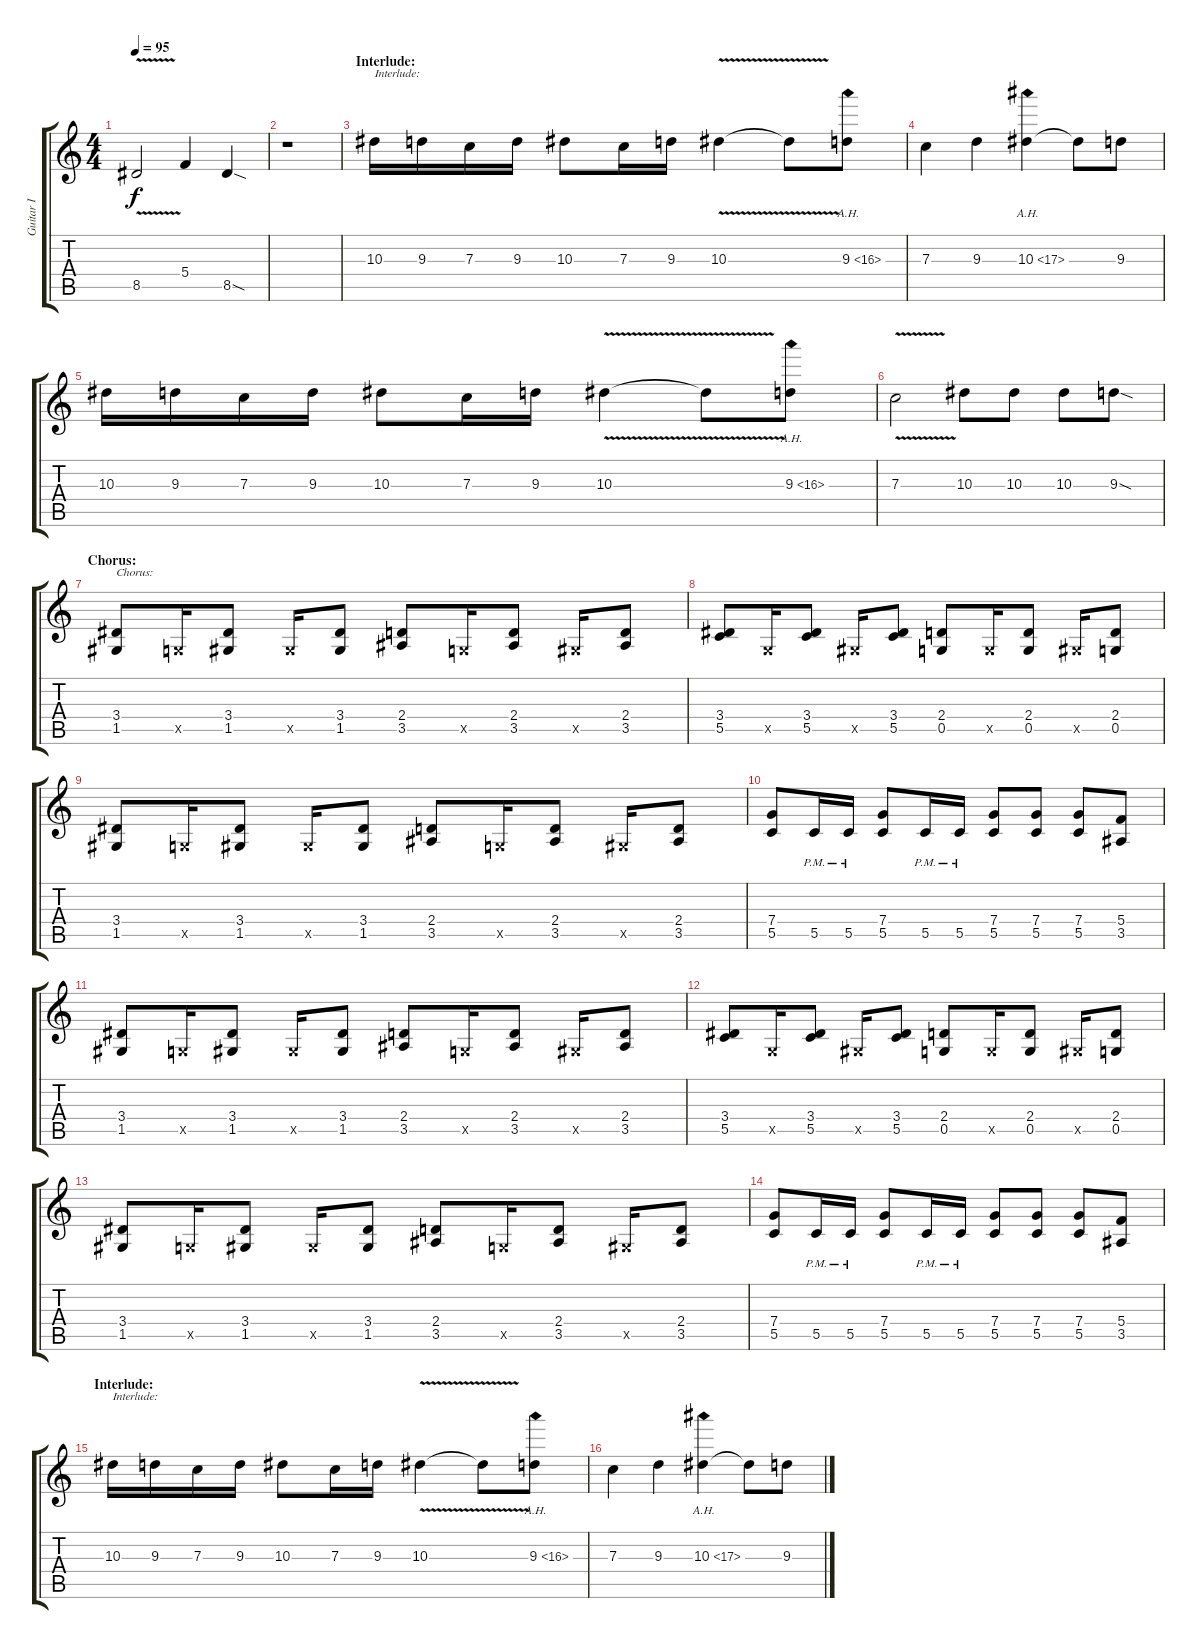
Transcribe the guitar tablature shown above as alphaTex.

\track ("Guitar I" "Guitar I") {instrument distortionguitar}
\staff {score tabs}
\tuning (D4 A3 F3 C3 G2 D2) {hide}
\ts (4 4)
\tempo 95
\clef g2
\ks c
8.5{v}.2{dy f} 5.4.4 8.5{sod}.4 |
r.1 |
\section ("" "Interlude:")
10.3.16{txt "Interlude:"} 9.3.16 7.3.16 9.3.16 10.3.8 7.3.16 9.3.16 10.3{v}.4 10.3{t}.8 9.3{ah 7}.8 |
7.3.4 9.3.4 10.3{ah 7}.4 10.3{t}.8 9.3.8 |
10.3.16 9.3.16 7.3.16 9.3.16 10.3.8 7.3.16 9.3.16 10.3{v}.4 10.3{t}.8 9.3{ah 7}.8 |
7.3{v}.2 10.3.8 10.3.8 10.3.8 9.3{sod}.8 |
\section ("" "Chorus:")
(3.4 1.5).8{txt "Chorus:"} 0.5{x}.16 (3.4 1.5).8 1.5{x}.16 (3.4 1.5).8 (2.4 3.5).8 0.5{x}.16 (2.4 3.5).8 1.5{x}.16 (2.4 3.5).8 |
(3.4 5.5).8 0.5{x}.16 (3.4 5.5).8 1.5{x}.16 (3.4 5.5).8 (2.4 0.5).8 0.5{x}.16 (2.4 0.5).8 1.5{x}.16 (2.4 0.5).8 |
(3.4 1.5).8 0.5{x}.16 (3.4 1.5).8 1.5{x}.16 (3.4 1.5).8 (2.4 3.5).8 0.5{x}.16 (2.4 3.5).8 1.5{x}.16 (2.4 3.5).8 |
(7.4 5.5).8 5.5{pm}.16 5.5{pm}.16 (7.4 5.5).8 5.5{pm}.16 5.5{pm}.16 (7.4 5.5).8 (7.4 5.5).8 (7.4 5.5).8 (5.4 3.5).8 |
(3.4 1.5).8 0.5{x}.16 (3.4 1.5).8 1.5{x}.16 (3.4 1.5).8 (2.4 3.5).8 0.5{x}.16 (2.4 3.5).8 1.5{x}.16 (2.4 3.5).8 |
(3.4 5.5).8 0.5{x}.16 (3.4 5.5).8 1.5{x}.16 (3.4 5.5).8 (2.4 0.5).8 0.5{x}.16 (2.4 0.5).8 1.5{x}.16 (2.4 0.5).8 |
(3.4 1.5).8 0.5{x}.16 (3.4 1.5).8 1.5{x}.16 (3.4 1.5).8 (2.4 3.5).8 0.5{x}.16 (2.4 3.5).8 1.5{x}.16 (2.4 3.5).8 |
(7.4 5.5).8 5.5{pm}.16 5.5{pm}.16 (7.4 5.5).8 5.5{pm}.16 5.5{pm}.16 (7.4 5.5).8 (7.4 5.5).8 (7.4 5.5).8 (5.4 3.5).8 |
\section ("" "Interlude:")
10.3.16{txt "Interlude:"} 9.3.16 7.3.16 9.3.16 10.3.8 7.3.16 9.3.16 10.3{v}.4 10.3{t}.8 9.3{ah 7}.8 |
7.3.4 9.3.4 10.3{ah 7}.4 10.3{t}.8 9.3.8
